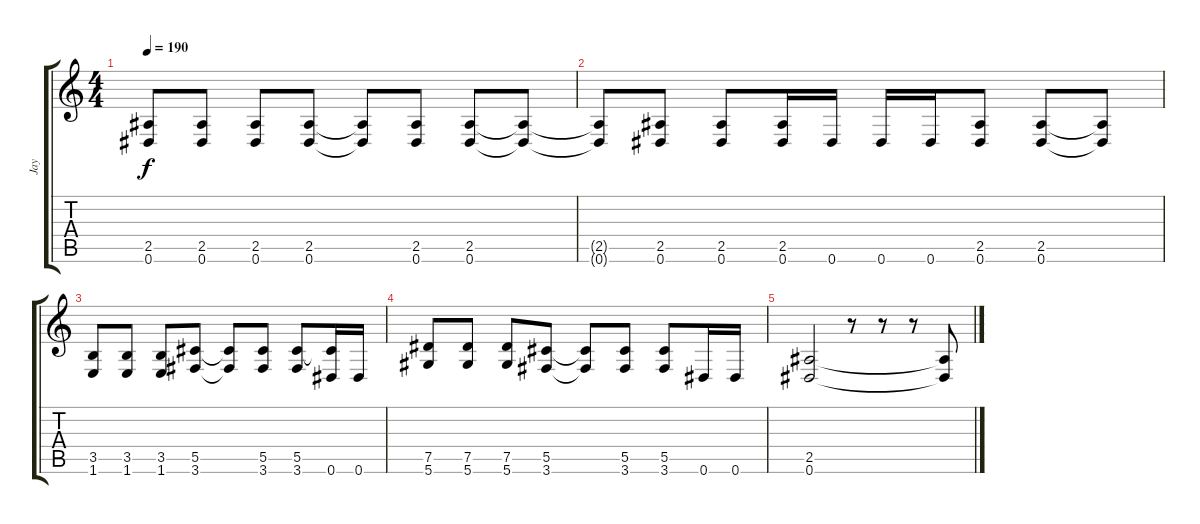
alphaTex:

\track ("Jay" "Jay") {instrument electricguitarclean}
\staff {score tabs}
\tuning (Eb4 Bb3 Gb3 Db3 Ab2 Eb2) {hide}
\ts (4 4)
\tempo 190
\clef g2
\ks c
(2.5 0.6).8{dy f} (2.5 0.6).8 (2.5 0.6).8 (2.5 0.6).8 (2.5{t} 0.6{t}).8 (2.5 0.6).8 (2.5 0.6).8 (2.5{t} 0.6{t}).8 |
(2.5{t} 0.6{t}).8 (2.5 0.6).8 (2.5 0.6).8 (2.5 0.6).16 0.6.16 0.6.16 0.6.16 (2.5 0.6).8 (2.5 0.6).8 (2.5{t} 0.6{t}).8 |
(3.5 1.6).8 (3.5 1.6).8 (3.5 1.6).8 (5.5 3.6).8 (5.5{t} 3.6{t}).8 (5.5 3.6).8 (5.5 3.6).8 (5.5{t} 0.6).16 0.6.16 |
(7.5 5.6).8 (7.5 5.6).8 (7.5 5.6).8 (5.5 3.6).8 (5.5{t} 3.6{t}).8 (5.5 3.6).8 (5.5 3.6).8 0.6.16 0.6.16 |
(2.5 0.6).2 r.8 r.8 r.8 (2.5{t} 0.6{t}).8
